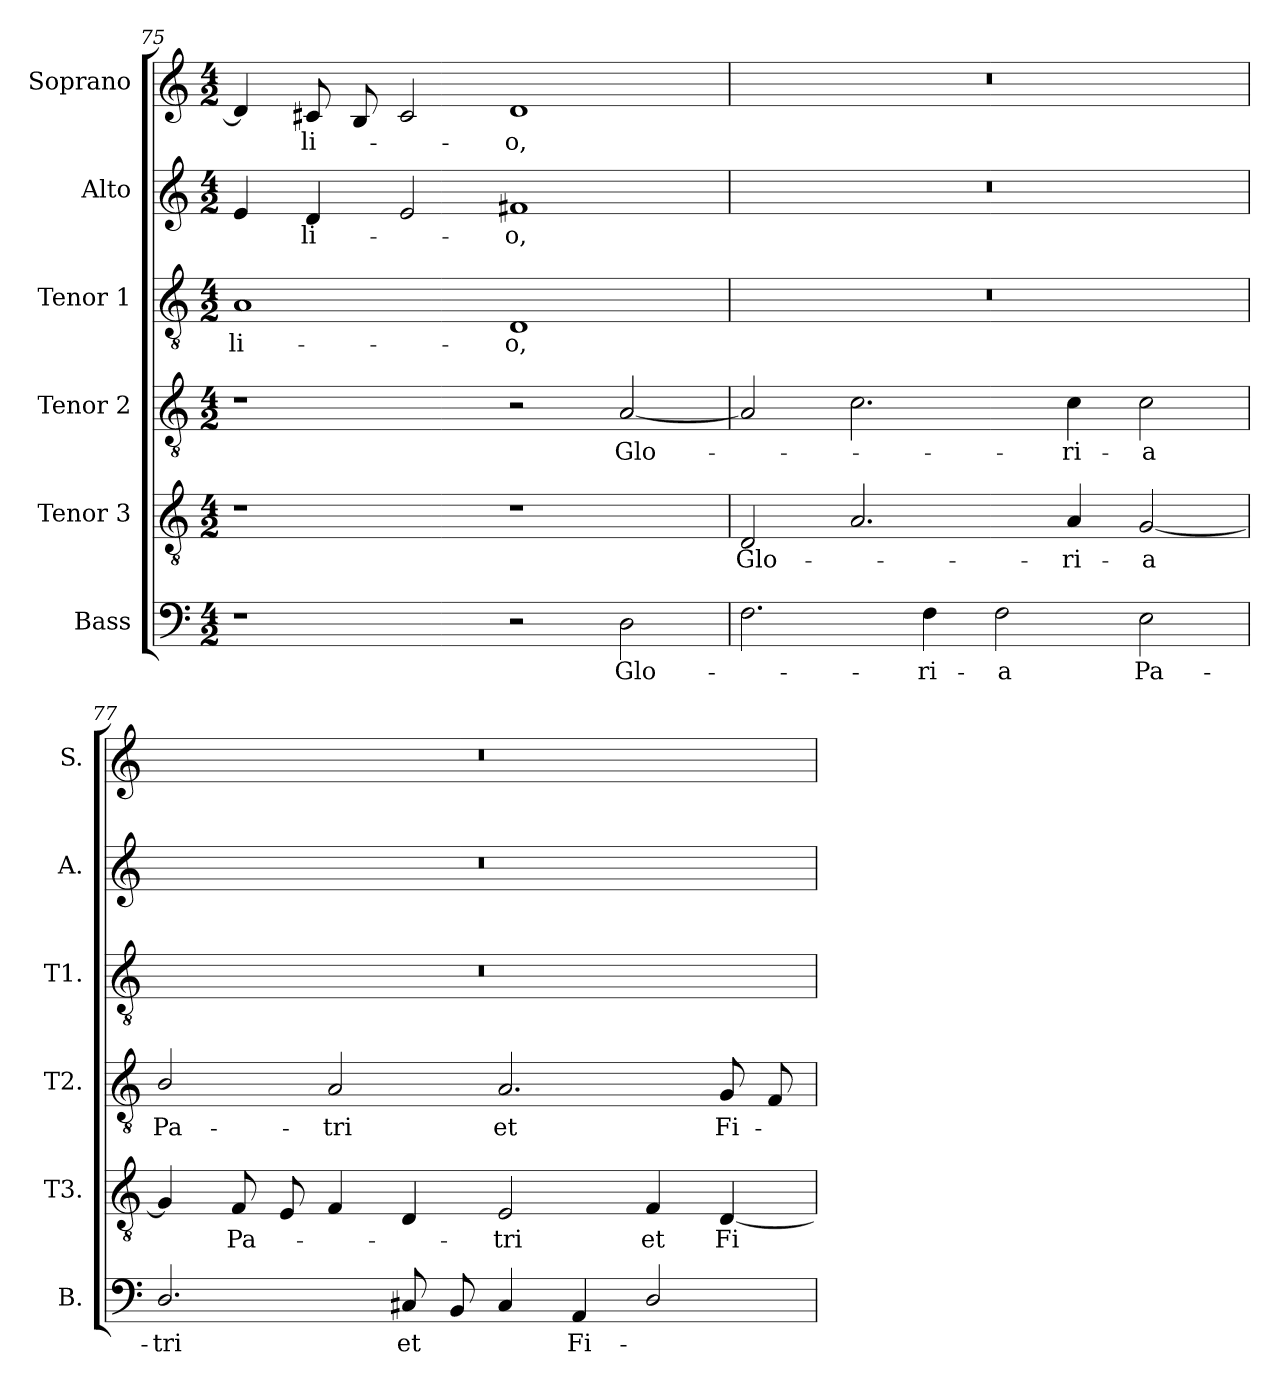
**kern	**text	**kern	**text	**kern	**text	**kern	**text	**kern	**text	**kern	**text
*part6	*part6	*part5	*part5	*part4	*part4	*part3	*part3	*part2	*part2	*part1	*part1
*staff6	*staff6	*staff5	*staff5	*staff4	*staff4	*staff3	*staff3	*staff2	*staff2	*staff1	*staff1
*I"Bass	*	*I"Tenor 3	*	*I"Tenor 2	*	*I"Tenor 1	*	*I"Alto	*	*I"Soprano	*
*I'B.	*	*I'T3.	*	*I'T2.	*	*I'T1.	*	*I'A.	*	*I'S.	*
*clefF4	*	*clefGv2	*	*clefGv2	*	*clefGv2	*	*clefG2	*	*clefG2	*
*	*	*ITrd7c12	*	*ITrd7c12	*	*ITrd7c12	*	*	*	*	*
*k[]	*	*k[]	*	*k[]	*	*k[]	*	*k[]	*	*k[]	*
*C:	*	*C:	*	*C:	*	*C:	*	*C:	*	*C:	*
*M4/2	*	*M4/2	*	*M4/2	*	*M4/2	*	*M4/2	*	*M4/2	*
=75	=75	=75	=75	=75	=75	=75	=75	=75	=75	=75	=75
!	!	!	!	!	!	!	!LO:LY:b:color=#000000	!	!	!	!
1r	.	1r	.	1r	.	1AAi	-li-	4ei/	.	4di/]	.
!	!	!	!	!	!	!	!	!	!LO:LY:b:color=#000000	!	!
!	!	!	!	!	!	!	!	!	!	!	!LO:LY:b:color=#000000
.	.	.	.	.	.	.	.	4di/	-li-	8c#Xi/	-li-
.	.	.	.	.	.	.	.	.	.	8Bi/	.
.	.	.	.	.	.	.	.	2ei/	.	2c#i/	.
!	!	!	!	!	!	!	!LO:LY:b:color=#000000	!	!	!	!
!	!	!	!	!	!	!	!	!	!LO:LY:b:color=#000000	!	!
!	!	!	!	!	!	!	!	!	!	!	!LO:LY:b:color=#000000
2r	.	1r	.	2r	.	1DDi	-o,	1f#Xi	-o,	1di	-o,
!	!LO:LY:b:color=#000000	!	!	!	!	!	!	!	!	!	!
!	!	!	!	!	!LO:LY:b:color=#000000	!	!	!	!	!	!
2Di\	Glo-	.	.	[2AAi/	Glo-	.	.	.	.	.	.
=76	=76	=76	=76	=76	=76	=76	=76	=76	=76	=76	=76
!	!	!	!LO:LY:b:color=#000000	!	!	!LO:N:vis=1	!	!LO:N:vis=1	!	!LO:N:vis=1	!
2.Fi\	.	2DDi/	Glo-	2AAi/]	.	0r	.	0r	.	0r	.
.	.	2.AAi/	.	2.Ci\	.	.	.	.	.	.	.
!	!LO:LY:b:color=#000000	!	!	!	!	!	!	!	!	!	!
4Fi\	-ri-	.	.	.	.	.	.	.	.	.	.
!	!LO:LY:b:color=#000000	!	!	!	!	!	!	!	!	!	!
2Fi\	-a	.	.	.	.	.	.	.	.	.	.
!	!	!	!LO:LY:b:color=#000000	!	!	!	!	!	!	!	!
!	!	!	!	!	!LO:LY:b:color=#000000	!	!	!	!	!	!
.	.	4AAi/	-ri-	4Ci\	-ri-	.	.	.	.	.	.
!	!LO:LY:b:color=#000000	!	!	!	!	!	!	!	!	!	!
!	!	!	!LO:LY:b:color=#000000	!	!	!	!	!	!	!	!
!	!	!	!	!	!LO:LY:b:color=#000000	!	!	!	!	!	!
2Ei\	Pa-	[2GGi/	-a	2Ci\	-a	.	.	.	.	.	.
!!LO:PB:g=z
=77	=77	=77	=77	=77	=77	=77	=77	=77	=77	=77	=77
!	!LO:LY:b:color=#000000	!	!	!	!	!	!	!	!	!	!
!	!	!	!	!	!LO:LY:b:color=#000000	!LO:N:vis=1	!	!LO:N:vis=1	!	!LO:N:vis=1	!
2.Di/	-tri	4GGi/]	.	2BBi/	Pa-	0r	.	0r	.	0r	.
!	!	!	!LO:LY:b:color=#000000	!	!	!	!	!	!	!	!
.	.	8FFi/	Pa-	.	.	.	.	.	.	.	.
.	.	8EEi/	.	.	.	.	.	.	.	.	.
!	!	!	!	!	!LO:LY:b:color=#000000	!	!	!	!	!	!
.	.	4FFi/	.	2AAi/	-tri	.	.	.	.	.	.
!	!LO:LY:b:color=#000000	!	!	!	!	!	!	!	!	!	!
8C#Xi/	et	4DDi/	.	.	.	.	.	.	.	.	.
8BBi/	.	.	.	.	.	.	.	.	.	.	.
!	!	!	!LO:LY:b:color=#000000	!	!	!	!	!	!	!	!
!	!	!	!	!	!LO:LY:b:color=#000000	!	!	!	!	!	!
4C#i/	.	2EEi/	-tri	2.AAi/	et	.	.	.	.	.	.
!	!LO:LY:b:color=#000000	!	!	!	!	!	!	!	!	!	!
4AAi/	Fi-	.	.	.	.	.	.	.	.	.	.
!	!	!	!LO:LY:b:color=#000000	!	!	!	!	!	!	!	!
2Di/	.	4FFi/	et	.	.	.	.	.	.	.	.
!	!	!	!LO:LY:b:color=#000000	!	!	!	!	!	!	!	!
!	!	!	!	!	!LO:LY:b:color=#000000	!	!	!	!	!	!
.	.	[4DDi/	Fi-	8GGi/	Fi-	.	.	.	.	.	.
.	.	.	.	8FFi/	.	.	.	.	.	.	.
=	=	=	=	=	=	=	=	=	=	=	=
*-	*-	*-	*-	*-	*-	*-	*-	*-	*-	*-	*-
